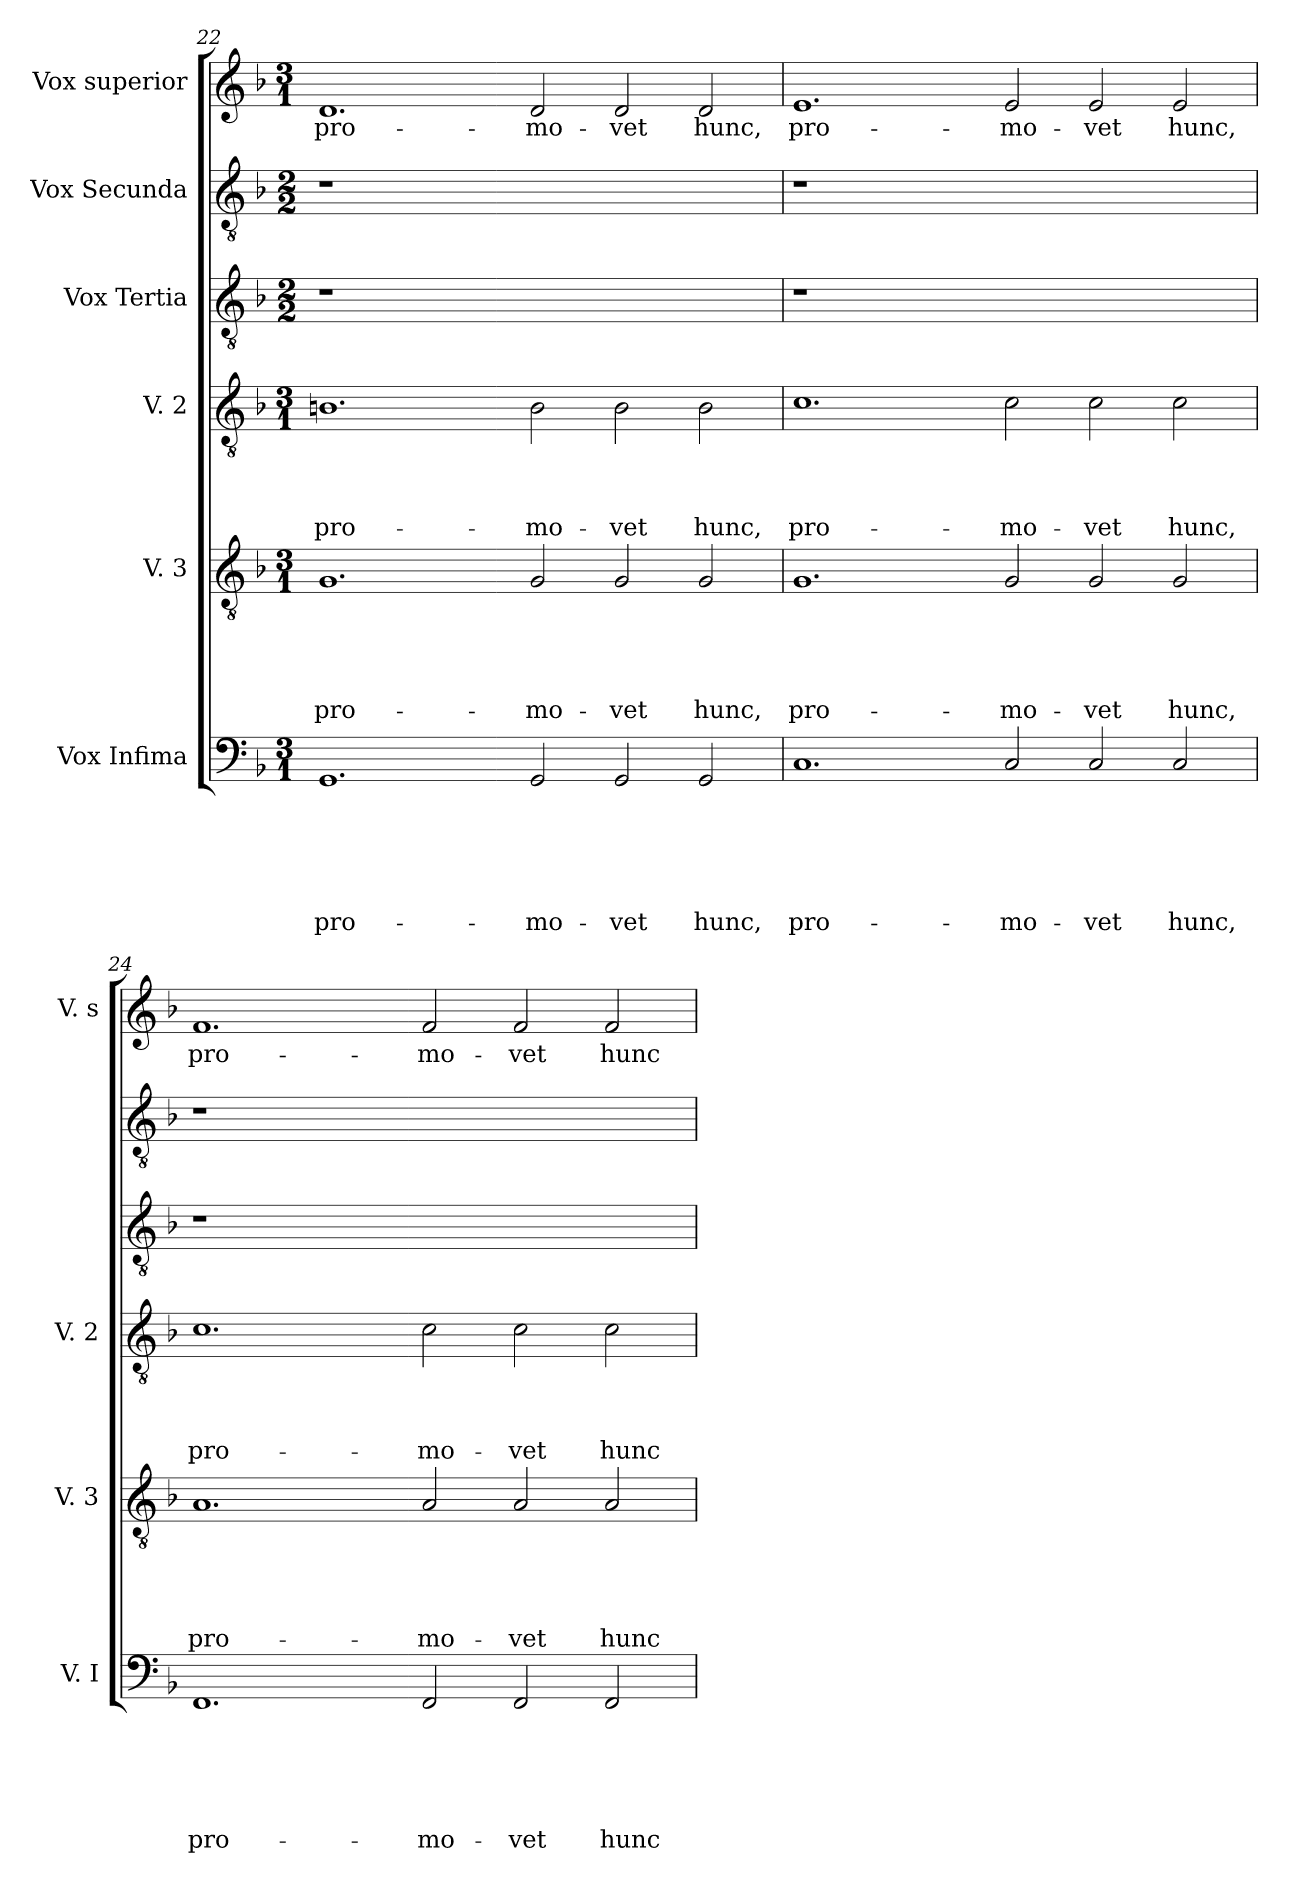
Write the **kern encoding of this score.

**kern	**text	**text	**text	**text	**text	**text	**kern	**text	**text	**text	**text	**text	**kern	**text	**text	**text	**text	**kern	**kern	**kern	**text
*part6	*part6	*part6	*part6	*part6	*part6	*part6	*part5	*part5	*part5	*part5	*part5	*part5	*part4	*part4	*part4	*part4	*part4	*part3	*part2	*part1	*part1
*staff6	*staff6	*staff6	*staff6	*staff6	*staff6	*staff6	*staff5	*staff5	*staff5	*staff5	*staff5	*staff5	*staff4	*staff4	*staff4	*staff4	*staff4	*staff3	*staff2	*staff1	*staff1
*I"Vox Infima	*	*	*	*	*	*	*I"V. 3	*	*	*	*	*	*I"V. 2	*	*	*	*	*I"Vox Tertia	*I"Vox Secunda	*I"Vox superior	*
*I'V. I	*	*	*	*	*	*	*I'V. 3	*	*	*	*	*	*I'V. 2	*	*	*	*	*	*	*I'V. s	*
*clefF4	*	*	*	*	*	*	*clefGv2	*	*	*	*	*	*clefGv2	*	*	*	*	*clefGv2	*clefGv2	*clefG2	*
*k[b-]	*	*	*	*	*	*	*k[b-]	*	*	*	*	*	*k[b-]	*	*	*	*	*k[b-]	*k[b-]	*k[b-]	*
*F:	*	*	*	*	*	*	*F:	*	*	*	*	*	*F:	*	*	*	*	*F:	*F:	*F:	*
*M3/1	*	*	*	*	*	*	*M3/1	*	*	*	*	*	*M3/1	*	*	*	*	*M2/2	*M2/2	*M3/1	*
=22	=22	=22	=22	=22	=22	=22	=22	=22	=22	=22	=22	=22	=22	=22	=22	=22	=22	=22	=22	=22	=22
!	!	!	!	!	!	!LO:LY:b	!	!	!	!	!	!LO:LY:b	!	!	!	!	!LO:LY:b	!	!	!	!LO:LY:b
1.GG	.	.	.	.	.	pro-	1.G	.	.	.	.	pro-	1.Bn	.	.	.	pro-	1r	1r	1.d	pro-
.	.	.	.	.	.	.	.	.	.	.	.	.	.	.	.	.	.	0ryy	0ryy	.	.
!	!	!	!	!	!	!LO:LY:b	!	!	!	!	!	!LO:LY:b	!	!	!	!	!LO:LY:b	!	!	!	!LO:LY:b
2GG/	.	.	.	.	.	-mo-	2G/	.	.	.	.	-mo-	2B\	.	.	.	-mo-	.	.	2d/	-mo-
!	!	!	!	!	!	!LO:LY:b	!	!	!	!	!	!LO:LY:b	!	!	!	!	!LO:LY:b	!	!	!	!LO:LY:b
2GG/	.	.	.	.	.	-vet	2G/	.	.	.	.	-vet	2B\	.	.	.	-vet	.	.	2d/	-vet
!	!	!	!	!	!	!LO:LY:b	!	!	!	!	!	!LO:LY:b	!	!	!	!	!LO:LY:b	!	!	!	!LO:LY:b
2GG/	.	.	.	.	.	hunc,	2G/	.	.	.	.	hunc,	2B\	.	.	.	hunc,	.	.	2d/	hunc,
=23	=23	=23	=23	=23	=23	=23	=23	=23	=23	=23	=23	=23	=23	=23	=23	=23	=23	=23	=23	=23	=23
!	!	!	!	!	!	!LO:LY:b	!	!	!	!	!	!LO:LY:b	!	!	!	!	!LO:LY:b	!	!	!	!LO:LY:b
1.C	.	.	.	.	.	pro-	1.G	.	.	.	.	pro-	1.c	.	.	.	pro-	1r	1r	1.e	pro-
.	.	.	.	.	.	.	.	.	.	.	.	.	.	.	.	.	.	0ryy	0ryy	.	.
!	!	!	!	!	!	!LO:LY:b	!	!	!	!	!	!LO:LY:b	!	!	!	!	!LO:LY:b	!	!	!	!LO:LY:b
2C/	.	.	.	.	.	-mo-	2G/	.	.	.	.	-mo-	2c\	.	.	.	-mo-	.	.	2e/	-mo-
!	!	!	!	!	!	!LO:LY:b	!	!	!	!	!	!LO:LY:b	!	!	!	!	!LO:LY:b	!	!	!	!LO:LY:b
2C/	.	.	.	.	.	-vet	2G/	.	.	.	.	-vet	2c\	.	.	.	-vet	.	.	2e/	-vet
!	!	!	!	!	!	!LO:LY:b	!	!	!	!	!	!LO:LY:b	!	!	!	!	!LO:LY:b	!	!	!	!LO:LY:b
2C/	.	.	.	.	.	hunc,	2G/	.	.	.	.	hunc,	2c\	.	.	.	hunc,	.	.	2e/	hunc,
=24	=24	=24	=24	=24	=24	=24	=24	=24	=24	=24	=24	=24	=24	=24	=24	=24	=24	=24	=24	=24	=24
!	!	!	!	!	!	!LO:LY:b	!	!	!	!	!	!LO:LY:b	!	!	!	!	!LO:LY:b	!	!	!	!LO:LY:b
1.FF	.	.	.	.	.	pro-	1.A	.	.	.	.	pro-	1.c	.	.	.	pro-	1r	1r	1.f	pro-
.	.	.	.	.	.	.	.	.	.	.	.	.	.	.	.	.	.	0ryy	0ryy	.	.
!	!	!	!	!	!	!LO:LY:b	!	!	!	!	!	!LO:LY:b	!	!	!	!	!LO:LY:b	!	!	!	!LO:LY:b
2FF/	.	.	.	.	.	-mo-	2A/	.	.	.	.	-mo-	2c\	.	.	.	-mo-	.	.	2f/	-mo-
!	!	!	!	!	!	!LO:LY:b	!	!	!	!	!	!LO:LY:b	!	!	!	!	!LO:LY:b	!	!	!	!LO:LY:b
2FF/	.	.	.	.	.	-vet	2A/	.	.	.	.	-vet	2c\	.	.	.	-vet	.	.	2f/	-vet
!	!	!	!	!	!	!LO:LY:b	!	!	!	!	!	!LO:LY:b	!	!	!	!	!LO:LY:b	!	!	!	!LO:LY:b
2FF/	.	.	.	.	.	hunc	2A/	.	.	.	.	hunc	2c\	.	.	.	hunc	.	.	2f/	hunc
=	=	=	=	=	=	=	=	=	=	=	=	=	=	=	=	=	=	=	=	=	=
*-	*-	*-	*-	*-	*-	*-	*-	*-	*-	*-	*-	*-	*-	*-	*-	*-	*-	*-	*-	*-	*-
